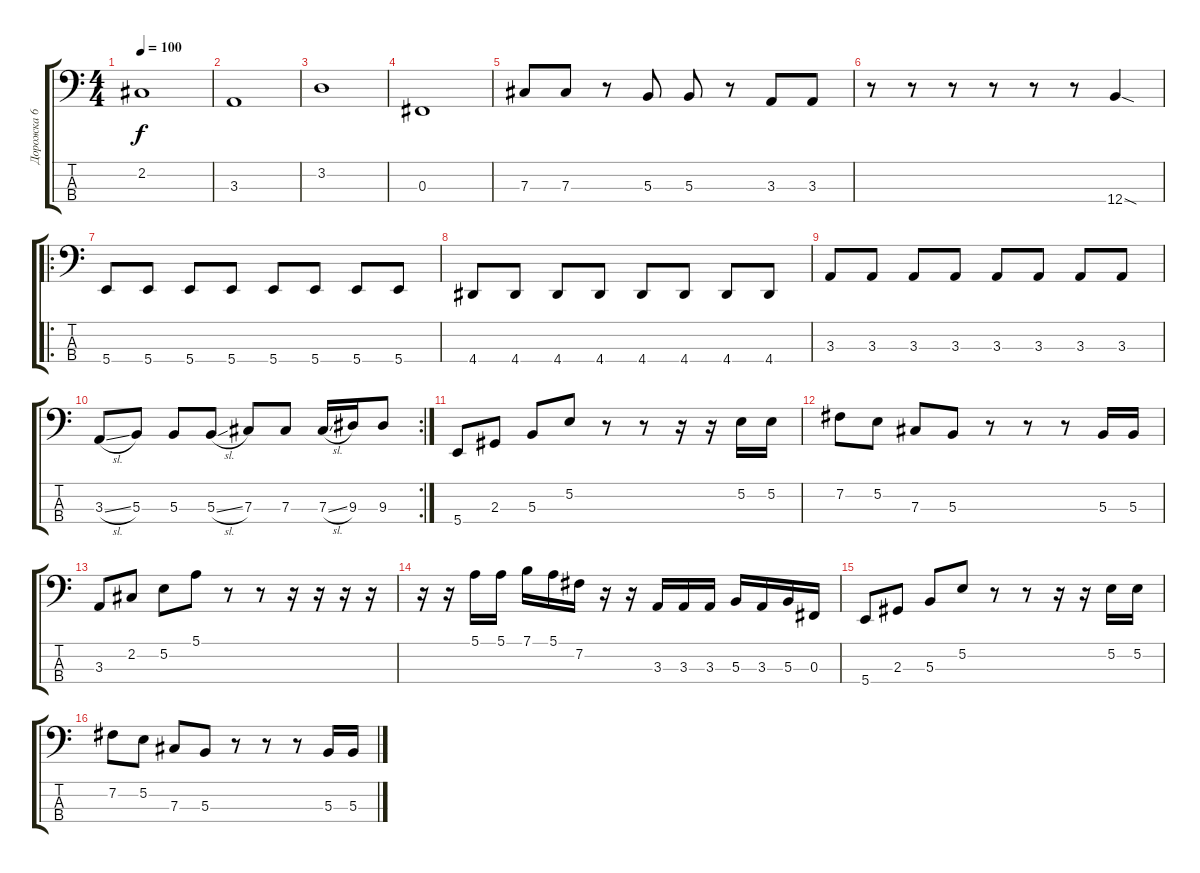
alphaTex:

\track ("Дорожка 6" "Дорожка 6") {instrument acousticguitarnylon}
\staff {score tabs}
\tuning (E2 B1 Gb1 B0) {hide}
\ts (4 4)
\tempo 100
\clef f4
\ks c
2.2.1{dy f} |
3.3.1 |
3.2.1 |
0.3.1 |
7.3.8 7.3.8 r.8 5.3.8 5.3.8 r.8 3.3.8 3.3.8 |
r.8 r.8 r.8 r.8 r.8 r.8 12.4{sod}.4 |
\ro
5.4.8 5.4.8 5.4.8 5.4.8 5.4.8 5.4.8 5.4.8 5.4.8 |
4.4.8 4.4.8 4.4.8 4.4.8 4.4.8 4.4.8 4.4.8 4.4.8 |
3.3.8 3.3.8 3.3.8 3.3.8 3.3.8 3.3.8 3.3.8 3.3.8 |
\rc 2
3.3{sl}.8 5.3.8 5.3.8 5.3{sl}.8 7.3.8 7.3.8 7.3{sl}.16 9.3.16 9.3.8 |
5.4.8 2.3.8 5.3.8 5.2.8 r.8 r.8 r.16 r.16 5.2.16 5.2.16 |
7.2.8 5.2.8 7.3.8 5.3.8 r.8 r.8 r.8 5.3.16 5.3.16 |
3.3.8 2.2.8 5.2.8 5.1.8 r.8 r.8 r.16 r.16 r.16 r.16 |
r.16 r.16 5.1.16 5.1.16 7.1.16 5.1.16 7.2.16 r.16 r.16 3.3.16 3.3.16 3.3.16 5.3.16 3.3.16 5.3.16 0.3.16 |
5.4.8 2.3.8 5.3.8 5.2.8 r.8 r.8 r.16 r.16 5.2.16 5.2.16 |
7.2.8 5.2.8 7.3.8 5.3.8 r.8 r.8 r.8 5.3.16 5.3.16
